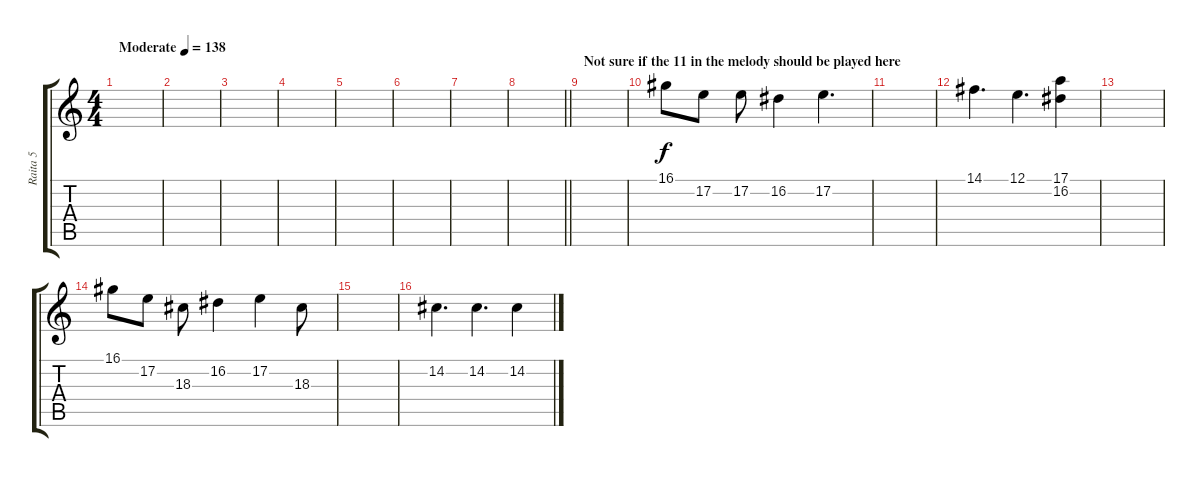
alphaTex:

\track ("Raita 5" "Raita 5") {instrument fx5brightness}
\staff {score tabs}
\tuning (E4 B3 G3 D3 A2 E2) {hide}
\ts (4 4)
\tempo (138 "Moderate")
\clef g2
\ks c
|
|
|
|
|
|
|
\barLineRight lightlight
|
\section ("" "Not sure if the 11 in the melody should be played here")
|
16.1.8 17.2.8 17.2.8 16.2.4 17.2.4{d} |
|
14.1.4{d} 12.1.4{d} (17.1 16.2).4 |
|
16.1.8 17.2.8 18.3.8 16.2.4 17.2.4 18.3.8 |
|
14.2.4{d} 14.2.4{d} 14.2.4
